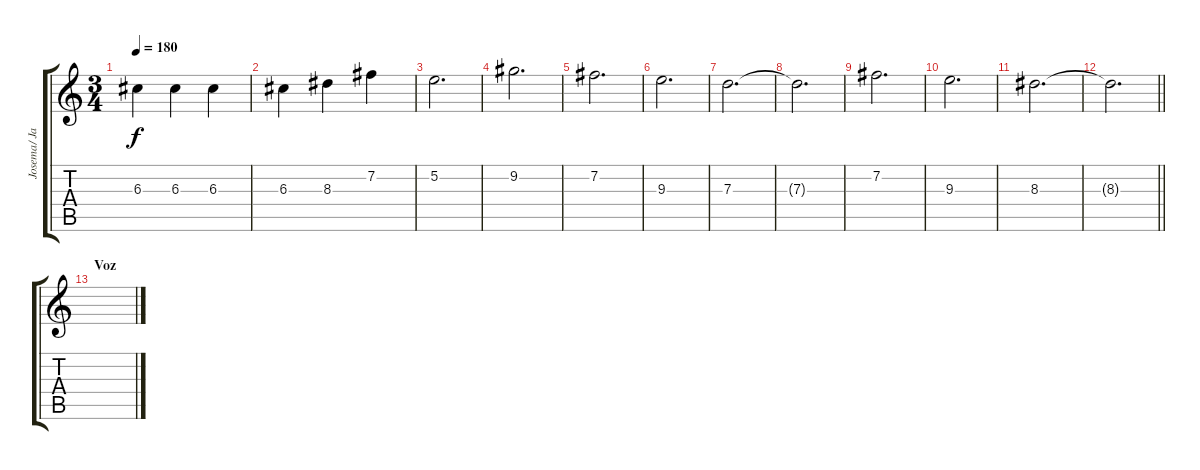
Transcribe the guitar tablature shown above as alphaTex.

\track ("Josema/ Javi (Morphwiz)" "Josema/ Ja") {instrument flute}
\staff {score tabs}
\tuning (E5 B4 G4 D4 A3 E3) {hide}
\ts (3 4)
\tempo 180
\clef g2
\ks c
6.3.4{dy f} 6.3.4 6.3.4 |
6.3.4 8.3.4 7.2.4 |
5.2.2{d} |
9.2.2{d} |
7.2.2{d} |
9.3.2{d} |
7.3.2{d} |
7.3{t}.2{d} |
7.2.2{d} |
9.3.2{d} |
8.3.2{d} |
\barLineRight lightlight
8.3{t}.2{d} |
\section ("" "Voz")
